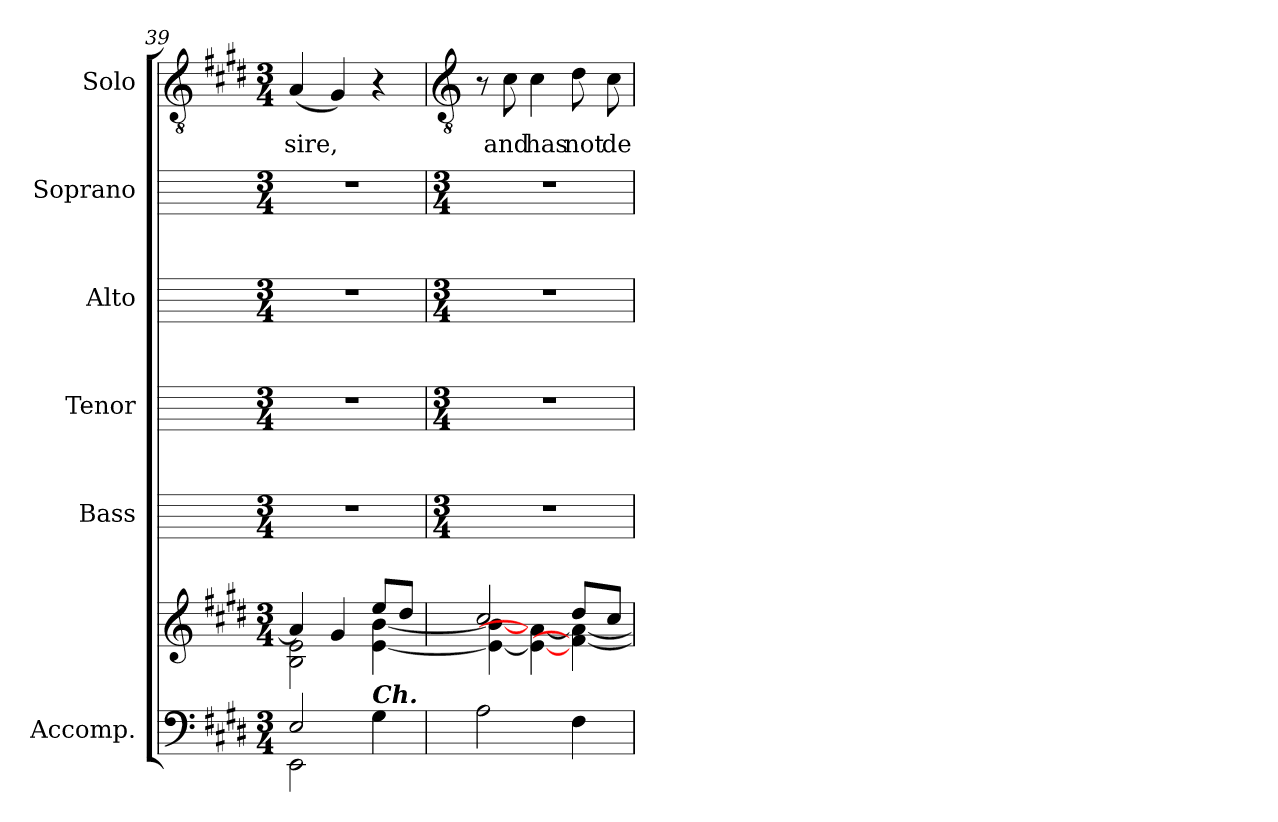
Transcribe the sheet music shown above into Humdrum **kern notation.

**kern	**kern	**kern	**kern	**kern	**kern	**kern	**text
*part6	*part6	*part5	*part4	*part3	*part2	*part1	*part1
*staff7	*staff6	*staff5	*staff4	*staff3	*staff2	*staff1	*staff1
*I"Accomp.	*	*I"Bass	*I"Tenor	*I"Alto	*I"Soprano	*I"Solo	*
*	*	*I'B	*I'T	*I'A	*I'S	*I'Solo	*
*clefF4	*clefG2	*	*	*	*	*clefGv2	*
*k[f#c#g#d#]	*k[f#c#g#d#]	*	*	*	*	*k[f#c#g#d#]	*
*E:	*E:	*	*	*	*	*E:	*
*M3/4	*M3/4	*M3/4	*M3/4	*M3/4	*M3/4	*M3/4	*
=39	=39	=39	=39	=39	=39	=39	=39
*^	*^	*	*	*	*	*	*
!	!	!	!	!	!	!	!	!	!LO:LY:b
2E/	2EE\	4a/]	2B\ 2e\	2.r	2.r	2.r	2.r	(<4A	-sire,
.	.	4g#/	.	.	.	.	.	4G#)	.
!LO:TX:a:Bi:t=Ch.	!	!	!	!	!	!	!	!	!
4ryy	4G#\	8ee/L	[4e\ [4b\	.	.	.	.	4r	.
.	.	8dd#/J	.	.	.	.	.	.	.
*v	*v	*	*	*	*	*	*	*	*
!!LO:LB:g=z
=40	=40	=40	=40	=40	=40	=40	=40	=40
*	*	*	*	*	*	*	*clefGv2	*
*	*	*	*M3/4	*M3/4	*M3/4	*M3/4	*	*
2A	2cc#/	4e\_ 4b\_	2.r	2.r	2.r	2.r	8r	.
!	!	!	!	!	!	!	!	!LO:LY:b
.	.	.	.	.	.	.	8c#	and
!	!	!	!	!	!	!	!	!LO:LY:b
.	.	4e\_ 4a\_	.	.	.	.	4c#	has
!	!	!	!	!	!	!	!	!LO:LY:b
4F#	8dd#/L	4f#\_ 4a\_	.	.	.	.	8d#	not
!	!	!	!	!	!	!	!	!LO:LY:b
.	8cc#/J	.	.	.	.	.	8c#	de-
*	*v	*v	*	*	*	*	*	*
=	=	=	=	=	=	=	=
*-	*-	*-	*-	*-	*-	*-	*-
